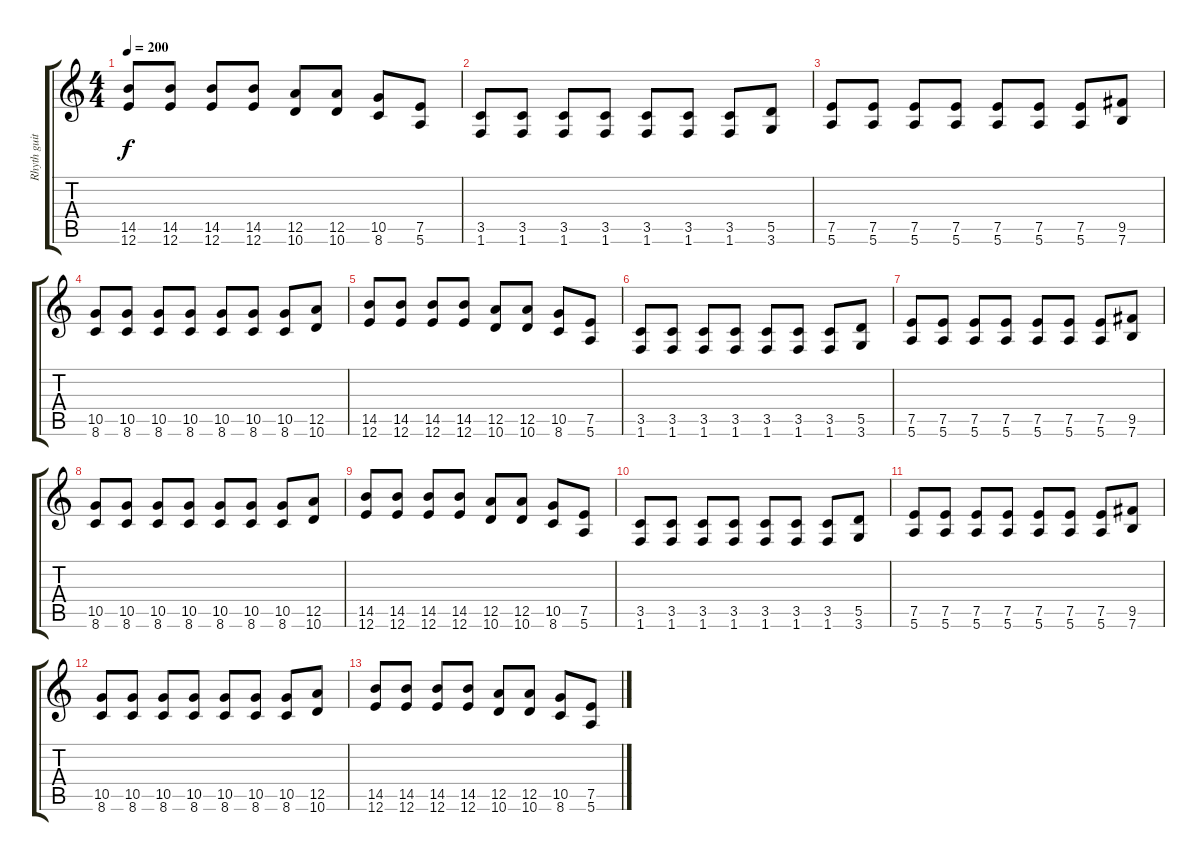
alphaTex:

\track ("Rhyth guit. 2" "Rhyth guit") {instrument distortionguitar}
\staff {score tabs}
\tuning (E4 B3 G3 D3 A2 E2) {hide}
\ts (4 4)
\tempo 200
\clef g2
\ks c
(14.5 12.6).8{dy f} (14.5 12.6).8 (14.5 12.6).8 (14.5 12.6).8 (12.5 10.6).8 (12.5 10.6).8 (10.5 8.6).8 (7.5 5.6).8 |
(3.5 1.6).8 (3.5 1.6).8 (3.5 1.6).8 (3.5 1.6).8 (3.5 1.6).8 (3.5 1.6).8 (3.5 1.6).8 (5.5 3.6).8 |
(7.5 5.6).8 (7.5 5.6).8 (7.5 5.6).8 (7.5 5.6).8 (7.5 5.6).8 (7.5 5.6).8 (7.5 5.6).8 (9.5 7.6).8 |
(10.5 8.6).8 (10.5 8.6).8 (10.5 8.6).8 (10.5 8.6).8 (10.5 8.6).8 (10.5 8.6).8 (10.5 8.6).8 (12.5 10.6).8 |
(14.5 12.6).8 (14.5 12.6).8 (14.5 12.6).8 (14.5 12.6).8 (12.5 10.6).8 (12.5 10.6).8 (10.5 8.6).8 (7.5 5.6).8 |
(3.5 1.6).8 (3.5 1.6).8 (3.5 1.6).8 (3.5 1.6).8 (3.5 1.6).8 (3.5 1.6).8 (3.5 1.6).8 (5.5 3.6).8 |
(7.5 5.6).8 (7.5 5.6).8 (7.5 5.6).8 (7.5 5.6).8 (7.5 5.6).8 (7.5 5.6).8 (7.5 5.6).8 (9.5 7.6).8 |
(10.5 8.6).8 (10.5 8.6).8 (10.5 8.6).8 (10.5 8.6).8 (10.5 8.6).8 (10.5 8.6).8 (10.5 8.6).8 (12.5 10.6).8 |
(14.5 12.6).8 (14.5 12.6).8 (14.5 12.6).8 (14.5 12.6).8 (12.5 10.6).8 (12.5 10.6).8 (10.5 8.6).8 (7.5 5.6).8 |
(3.5 1.6).8 (3.5 1.6).8 (3.5 1.6).8 (3.5 1.6).8 (3.5 1.6).8 (3.5 1.6).8 (3.5 1.6).8 (5.5 3.6).8 |
(7.5 5.6).8 (7.5 5.6).8 (7.5 5.6).8 (7.5 5.6).8 (7.5 5.6).8 (7.5 5.6).8 (7.5 5.6).8 (9.5 7.6).8 |
(10.5 8.6).8 (10.5 8.6).8 (10.5 8.6).8 (10.5 8.6).8 (10.5 8.6).8 (10.5 8.6).8 (10.5 8.6).8 (12.5 10.6).8 |
(14.5 12.6).8 (14.5 12.6).8 (14.5 12.6).8 (14.5 12.6).8 (12.5 10.6).8 (12.5 10.6).8 (10.5 8.6).8 (7.5 5.6).8
